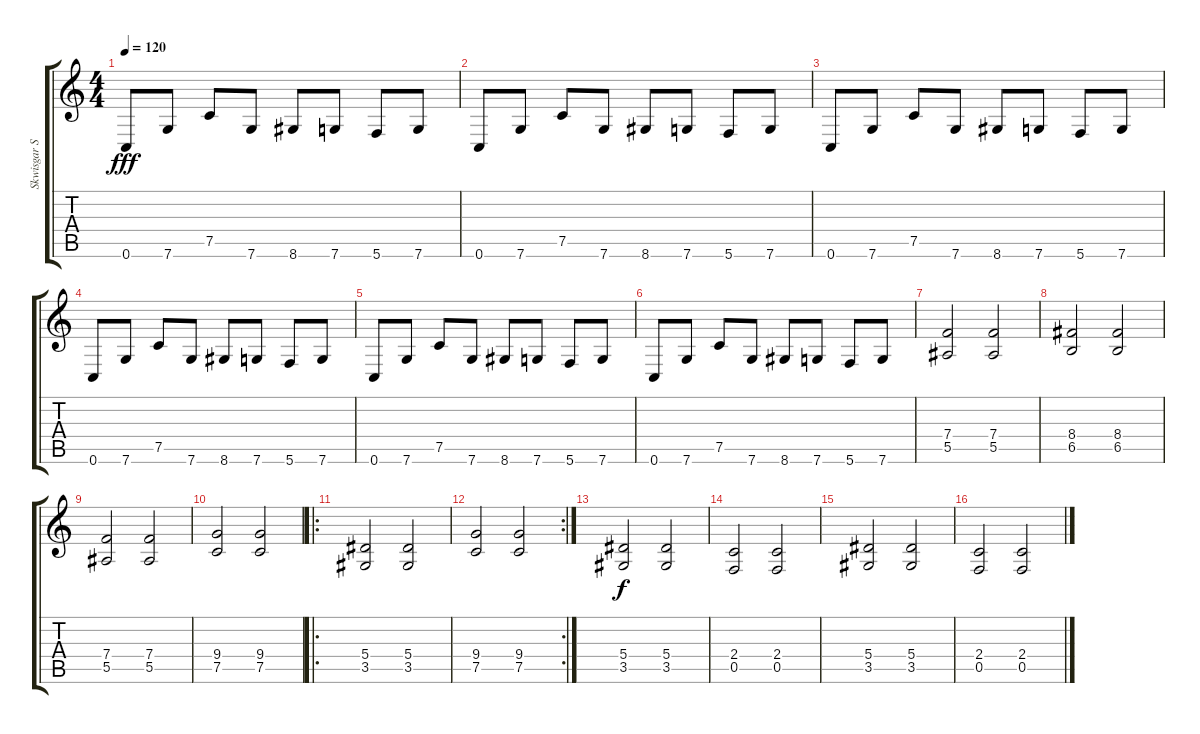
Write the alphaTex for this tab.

\track ("Skwisgar Skwigelf" "Skwisgar S") {instrument overdrivenguitar}
\staff {score tabs}
\tuning (C4 G3 Eb3 Bb2 F2 C2) {hide}
\ts (4 4)
\tempo 120
\clef g2
\ks c
0.6.8{dy fff} 7.6.8 7.5.8 7.6.8 8.6.8 7.6.8 5.6.8 7.6.8 |
0.6.8 7.6.8 7.5.8 7.6.8 8.6.8 7.6.8 5.6.8 7.6.8 |
0.6.8 7.6.8 7.5.8 7.6.8 8.6.8 7.6.8 5.6.8 7.6.8 |
0.6.8 7.6.8 7.5.8 7.6.8 8.6.8 7.6.8 5.6.8 7.6.8 |
0.6.8 7.6.8 7.5.8 7.6.8 8.6.8 7.6.8 5.6.8 7.6.8 |
0.6.8 7.6.8 7.5.8 7.6.8 8.6.8 7.6.8 5.6.8 7.6.8 |
(7.4 5.5).2 (7.4 5.5).2 |
(8.4 6.5).2 (8.4 6.5).2 |
(7.4 5.5).2 (7.4 5.5).2 |
(9.4 7.5).2 (9.4 7.5).2 |
\ro
(5.4 3.5).2 (5.4 3.5).2 |
\rc 2
(9.4 7.5).2 (9.4 7.5).2 |
(5.4 3.5).2{dy f} (5.4 3.5).2 |
(2.4 0.5).2 (2.4 0.5).2 |
(5.4 3.5).2 (5.4 3.5).2 |
(2.4 0.5).2 (2.4 0.5).2
